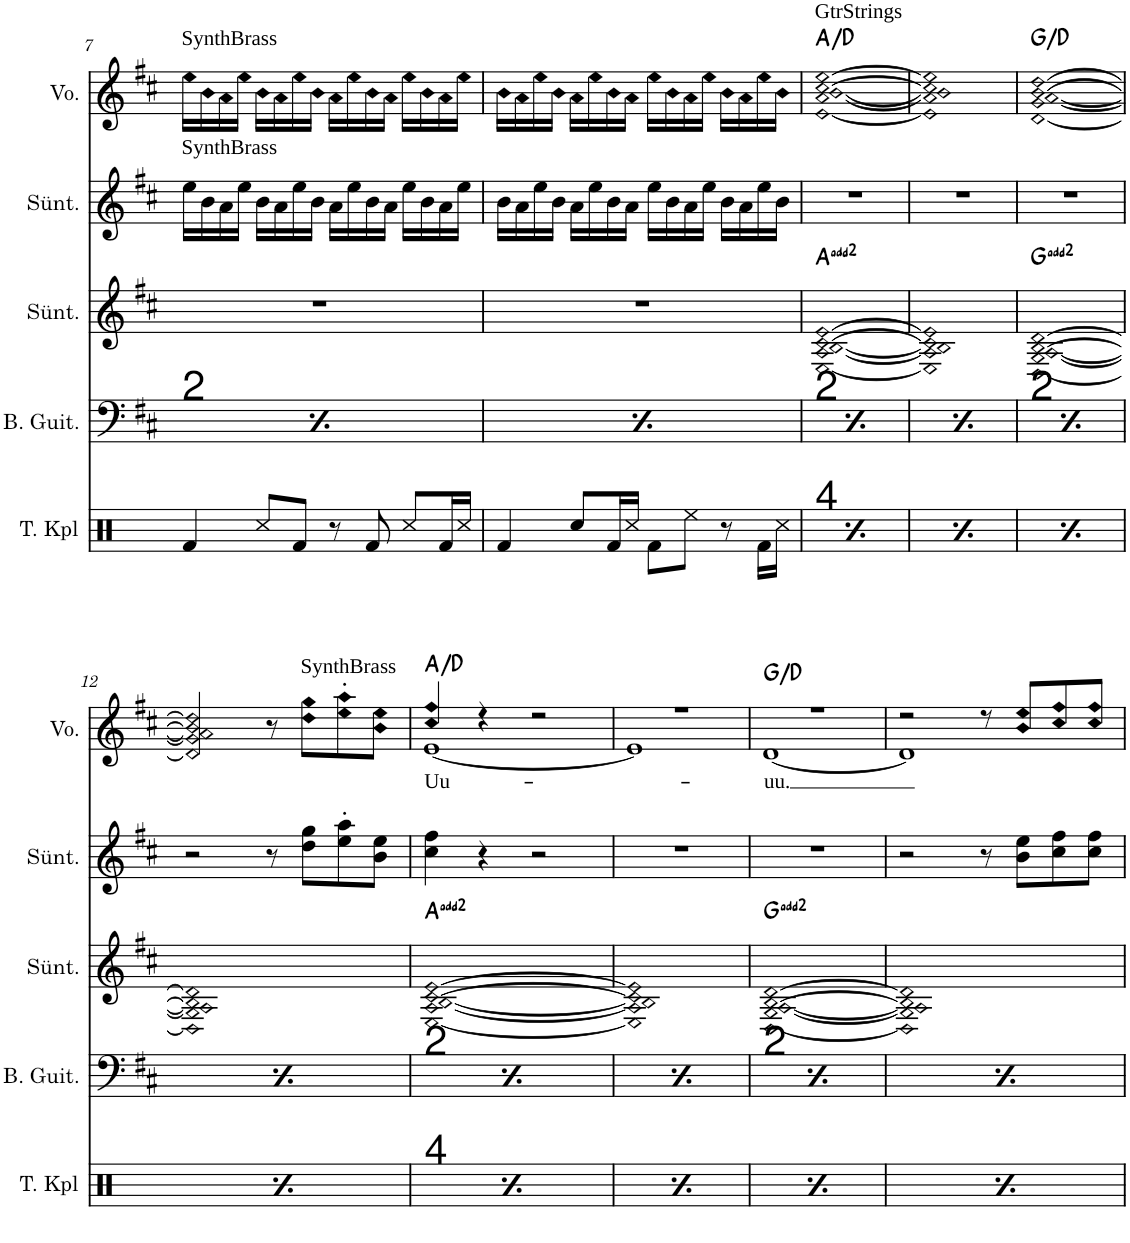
**kern	**kern	**kern	**harte	**kern	**kern	**text	**harte
*part5	*part4	*part3	*part3	*part2	*part1	*part1	*part1
*staff5	*staff4	*staff3	*	*staff2	*staff1	*staff1	*
*I"Trummikomplekt	*I"Basskitarr	*I"Keelpillisüntesaator	*	*I"Puhkpillisüntesaator	*I"Voice	*	*
*I'T. Kpl	*	*	*	*	*I'Vo.	*	*
!!LO:PB:g=z
*clefX	*clefF4	*clefG2	*	*clefG2	*clefG2	*	*
*	*Trd7c12	*	*	*	*	*	*
*k[]	*k[f#c#]	*k[f#c#]	*	*k[f#c#]	*k[f#c#]	*	*
*M4/4	*M4/4	*M4/4	*	*M4/4	*M4/4	*	*
=7	=7	=7	=7	=7	=7	=7	=7
!	!	!	!	!	!LO:TX:a:t=SynthBrass	!	!
!	!	!	!	!LO:TX:a:t=SynthBrass	!	!	!
4Rf/	4D\	1r	.	16ee\LL	16ee\LL	.	.
.	.	.	.	16b\	16b\	.	.
.	.	.	.	16a\	16a\	.	.
.	.	.	.	16ee\JJ	16ee\JJ	.	.
8Rcc/L	8r	.	.	16b\LL	16b\LL	.	.
.	.	.	.	16a\	16a\	.	.
8Rf/J	[8D\	.	.	16ee\	16ee\	.	.
.	.	.	.	16b\JJ	16b\JJ	.	.
8r	8D\L]	.	.	16a\LL	16a\LL	.	.
.	.	.	.	16ee\	16ee\	.	.
8Rf/	16d\L	.	.	16b\	16b\	.	.
.	16d\JJ	.	.	16a\JJ	16a\JJ	.	.
8Rcc/L	16cn\LL	.	.	16ee\LL	16ee\LL	.	.
.	16c\J	.	.	16b\	16b\	.	.
16Rf/L	8G\J	.	.	16a\	16a\	.	.
16Rcc/JJ	.	.	.	16ee\JJ	16ee\JJ	.	.
=8	=8	=8	=8	=8	=8	=8	=8
4Rf/	4D\	1r	.	16b\LL	16b\LL	.	.
.	.	.	.	16a\	16a\	.	.
.	.	.	.	16ee\	16ee\	.	.
.	.	.	.	16b\JJ	16b\JJ	.	.
8Rcc/L	8r	.	.	16a\LL	16a\LL	.	.
.	.	.	.	16ee\	16ee\	.	.
16Rf/L	[8D\	.	.	16b\	16b\	.	.
16Rcc/JJ	.	.	.	16a\JJ	16a\JJ	.	.
8Rf\L	8D\L]	.	.	16ee\LL	16ee\LL	.	.
.	.	.	.	16b\	16b\	.	.
8Ree\J	16d\L	.	.	16a\	16a\	.	.
.	16d\JJ	.	.	16ee\JJ	16ee\JJ	.	.
8r	16cn\LL	.	.	16b\LL	16b\LL	.	.
.	16c\J	.	.	16a\	16a\	.	.
16Rf\LL	8G\J	.	.	16ee\	16ee\	.	.
16Rcc\JJ	.	.	.	16b\JJ	16b\JJ	.	.
=9	=9	=9	=9	=9	=9	=9	=9
!	!	!	!	!	!LO:TX:a:t=GtrStrings	!	!
4Rf/	4D\	[1E [1A [1B [1c# [1e	A:maj(2)	1r	[1e [1a [1b [1cc# [1ee	.	A:maj/4
8Rcc/L	8r	.	.	.	.	.	.
16Rf/L	[8D\	.	.	.	.	.	.
16Rcc/JJ	.	.	.	.	.	.	.
8Rf\L	8D\L]	.	.	.	.	.	.
8Ree\J	16d\L	.	.	.	.	.	.
.	16d\JJ	.	.	.	.	.	.
8r	16cn\LL	.	.	.	.	.	.
.	16c\J	.	.	.	.	.	.
16Rf\LL	8G\J	.	.	.	.	.	.
16Rcc\JJ	.	.	.	.	.	.	.
=10	=10	=10	=10	=10	=10	=10	=10
4Rf/	4D\	1E] 1A] 1B] 1c#] 1e]	.	1r	1e] 1a] 1b] 1cc#] 1ee]	.	.
8Rcc/L	8r	.	.	.	.	.	.
16Rf/L	[8D\	.	.	.	.	.	.
16Rcc/JJ	.	.	.	.	.	.	.
8Rf\L	8D\L]	.	.	.	.	.	.
8Ree\J	16d\L	.	.	.	.	.	.
.	16d\JJ	.	.	.	.	.	.
8r	16cn\LL	.	.	.	.	.	.
.	16c\J	.	.	.	.	.	.
16Rf\LL	8G\J	.	.	.	.	.	.
16Rcc\JJ	.	.	.	.	.	.	.
=11	=11	=11	=11	=11	=11	=11	=11
4Rf/	4D\	[1D [1G [1A [1B [1d	G:maj(2)	1r	[1d [1g [1a [1b [1dd	.	G:maj/5
8Rcc/L	8r	.	.	.	.	.	.
16Rf/L	[8D\	.	.	.	.	.	.
16Rcc/JJ	.	.	.	.	.	.	.
8Rf\L	8D\L]	.	.	.	.	.	.
8Ree\J	16d\L	.	.	.	.	.	.
.	16d\JJ	.	.	.	.	.	.
8r	16cn\LL	.	.	.	.	.	.
.	16c\J	.	.	.	.	.	.
16Rf\LL	8G\J	.	.	.	.	.	.
16Rcc\JJ	.	.	.	.	.	.	.
!!LO:LB:g=z
=12	=12	=12	=12	=12	=12	=12	=12
4Rf/	4D\	1D] 1G] 1A] 1B] 1d]	.	2r	2d/] 2g/] 2a/] 2b/] 2dd/]	.	.
8Rcc/L	8r	.	.	.	.	.	.
16Rf/L	[8D\	.	.	.	.	.	.
16Rcc/JJ	.	.	.	.	.	.	.
8Rf\L	8D\L]	.	.	8r	8r	.	.
!	!	!	!	!	!LO:TX:a:t=SynthBrass	!	!
8Ree\J	16d\L	.	.	8dd\ 8gg\L	8dd\ 8gg\L	.	.
.	16d\JJ	.	.	.	.	.	.
8r	16cn\LL	.	.	8ee\' 8aa\'	8ee\' 8aa\'	.	.
.	16c\J	.	.	.	.	.	.
16Rf\LL	8G\J	.	.	8b\ 8ee\J	8b\ 8ee\J	.	.
16Rcc\JJ	.	.	.	.	.	.	.
=13	=13	=13	=13	=13	=13	=13	=13
*	*	*	*	*	*^	*	*
!	!	!	!	!	!	!	!LO:LY:b	!
4Rf/	4D\	[1E [1A [1B [1c# [1e	A:maj(2)	4cc#\ 4ff#\	4cc#/ 4ff#/	[1e	-Uu-	A:maj/4
8Rcc/L	8r	.	.	4r	4r	.	.	.
16Rf/L	[8D\	.	.	.	.	.	.	.
16Rcc/JJ	.	.	.	.	.	.	.	.
8Rf\L	8D\L]	.	.	2r	2r	.	.	.
8Ree\J	16d\L	.	.	.	.	.	.	.
.	16d\JJ	.	.	.	.	.	.	.
8r	16cn\LL	.	.	.	.	.	.	.
.	16c\J	.	.	.	.	.	.	.
16Rf\LL	8G\J	.	.	.	.	.	.	.
16Rcc\JJ	.	.	.	.	.	.	.	.
=14	=14	=14	=14	=14	=14	=14	=14	=14
4Rf/	4D\	1E] 1A] 1B] 1c#] 1e]	.	1r	1r	1e]	.	.
8Rcc/L	8r	.	.	.	.	.	.	.
16Rf/L	[8D\	.	.	.	.	.	.	.
16Rcc/JJ	.	.	.	.	.	.	.	.
8Rf\L	8D\L]	.	.	.	.	.	.	.
8Ree\J	16d\L	.	.	.	.	.	.	.
.	16d\JJ	.	.	.	.	.	.	.
8r	16cn\LL	.	.	.	.	.	.	.
.	16c\J	.	.	.	.	.	.	.
16Rf\LL	8G\J	.	.	.	.	.	.	.
16Rcc\JJ	.	.	.	.	.	.	.	.
=15	=15	=15	=15	=15	=15	=15	=15	=15
!	!	!	!	!	!	!	!LO:LY:b	!
4Rf/	4D\	[1D [1G [1A [1B [1d	G:maj(2)	1r	1r	[1d	-uu.	G:maj/5
8Rcc/L	8r	.	.	.	.	.	.	.
16Rf/L	[8D\	.	.	.	.	.	.	.
16Rcc/JJ	.	.	.	.	.	.	.	.
8Rf\L	8D\L]	.	.	.	.	.	.	.
8Ree\J	16d\L	.	.	.	.	.	.	.
.	16d\JJ	.	.	.	.	.	.	.
8r	16cn\LL	.	.	.	.	.	.	.
.	16c\J	.	.	.	.	.	.	.
16Rf\LL	8G\J	.	.	.	.	.	.	.
16Rcc\JJ	.	.	.	.	.	.	.	.
=16	=16	=16	=16	=16	=16	=16	=16	=16
4Rf/	4D\	1D] 1G] 1A] 1B] 1d]	.	2r	2r	1d]	.	.
8Rcc/L	8r	.	.	.	.	.	.	.
16Rf/L	[8D\	.	.	.	.	.	.	.
16Rcc/JJ	.	.	.	.	.	.	.	.
8Rf\L	8D\L]	.	.	8r	8r	.	.	.
8Ree\J	16d\L	.	.	8b\ 8ee\L	8b/ 8ee/L	.	.	.
.	16d\JJ	.	.	.	.	.	.	.
8r	16cn\LL	.	.	8cc#\ 8ff#\	8cc#/ 8ff#/	.	.	.
.	16c\J	.	.	.	.	.	.	.
16Rf\LL	8G\J	.	.	8cc#\ 8ff#\J	8cc#/ 8ff#/J	.	.	.
16Rcc\JJ	.	.	.	.	.	.	.	.
*	*	*	*	*	*v	*v	*	*
=	=	=	=	=	=	=	=
*-	*-	*-	*-	*-	*-	*-	*-
